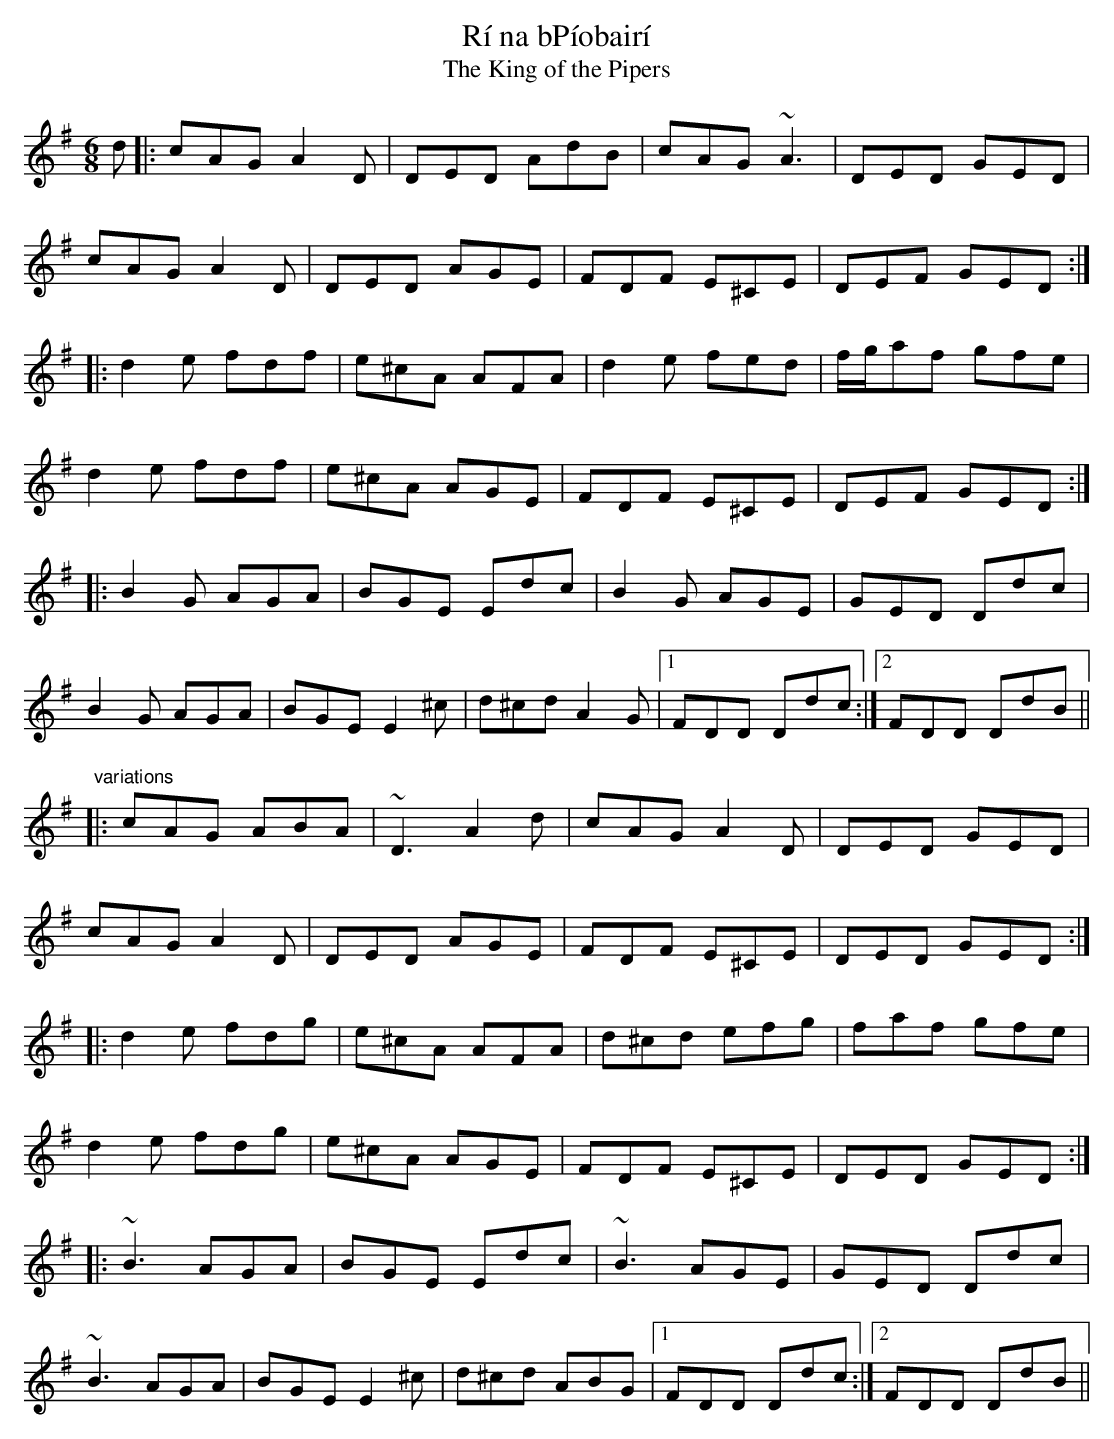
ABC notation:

X:1
T:R\'i na bP\'iobair\'i
T:King of the Pipers, The
M:6/8
K:Dmix
d|:cAG A2D|DED AdB|cAG ~A3|DED GED|
cAG A2D|DED AGE|FDF E^CE|DEF GED:|
|:d2e fdf|e^cA AFA|d2e fed|f/g/af gfe|
d2e fdf|e^cA AGE|FDF E^CE|DEF GED:|
|:B2G AGA|BGE Edc|B2G AGE|GED Ddc|
B2G AGA|BGE E2^c|d^cd A2G|1 FDD Ddc:|2 FDD DdB||
"variations"
|:cAG ABA|~D3 A2d|cAG A2D|DED GED|
cAG A2D|DED AGE|FDF E^CE|DED GED:|
|:d2e fdg|e^cA AFA|d^cd efg|faf gfe|
d2e fdg|e^cA AGE|FDF E^CE|DED GED:|
|:~B3 AGA|BGE Edc|~B3 AGE|GED Ddc|
~B3 AGA|BGE E2^c|d^cd ABG|1 FDD Ddc:|2 FDD DdB||
